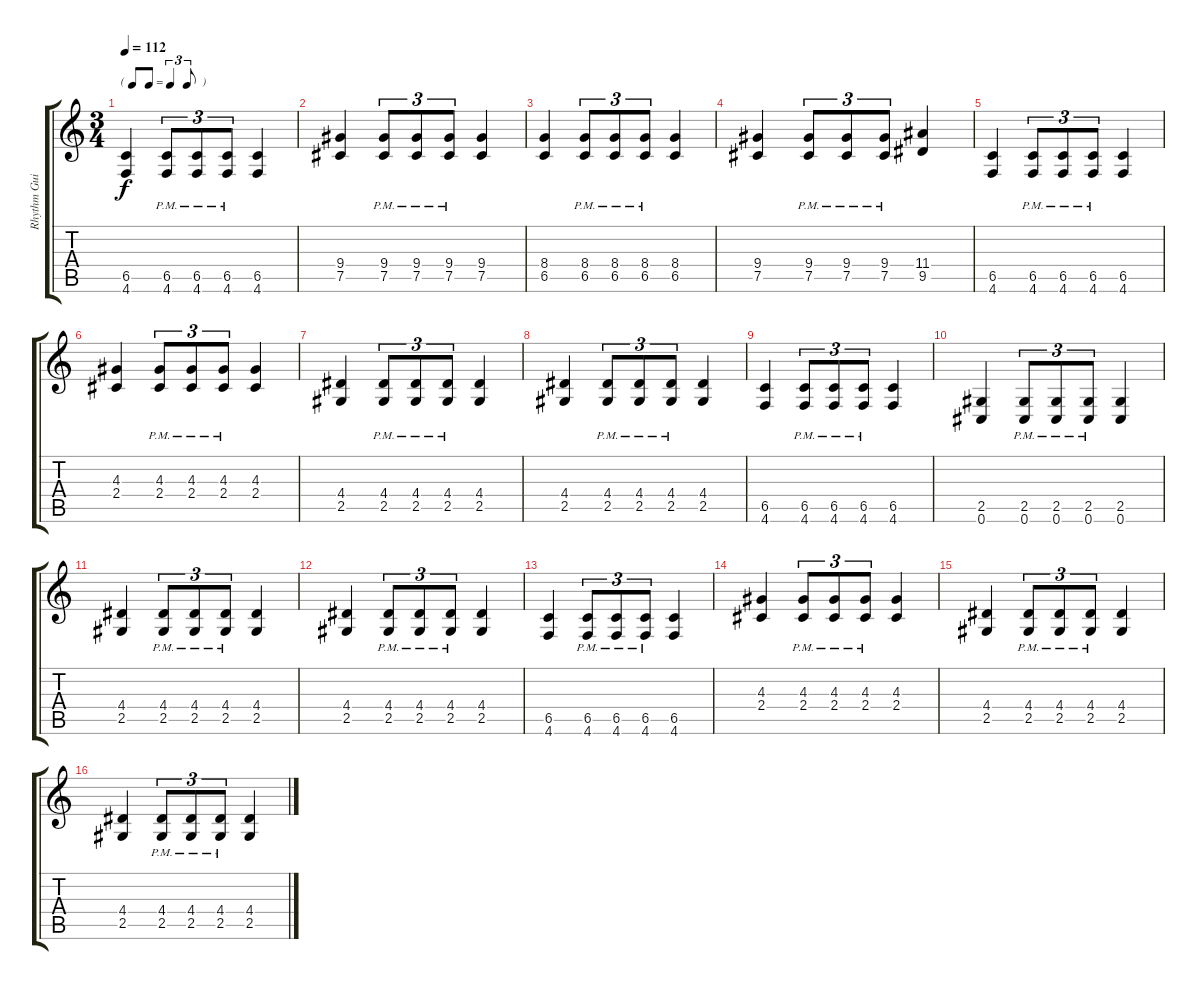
\track ("Rhythm Guitar" "Rhythm Gui") {instrument overdrivenguitar}
\staff {score tabs}
\tuning (Db4 Ab3 E3 B2 Gb2 Db2) {hide}
\ts (3 4)
\tf triplet8th
\tempo 112
\clef g2
\ks c
(6.5 4.6).4{dy f} (6.5{pm} 4.6{pm}).8{tu (3 2)} (6.5{pm} 4.6{pm}).8{tu (3 2)} (6.5{pm} 4.6{pm}).8{tu (3 2)} (6.5 4.6).4 |
(9.4 7.5).4 (9.4{pm} 7.5{pm}).8{tu (3 2)} (9.4{pm} 7.5{pm}).8{tu (3 2)} (9.4{pm} 7.5{pm}).8{tu (3 2)} (9.4 7.5).4 |
(8.4 6.5).4 (8.4 6.5{pm}).8{tu (3 2)} (8.4 6.5{pm}).8{tu (3 2)} (8.4 6.5{pm}).8{tu (3 2)} (8.4 6.5).4 |
(9.4 7.5).4 (9.4{pm} 7.5{pm}).8{tu (3 2)} (9.4{pm} 7.5{pm}).8{tu (3 2)} (9.4{pm} 7.5{pm}).8{tu (3 2)} (11.4 9.5).4 |
(6.5 4.6).4 (6.5{pm} 4.6{pm}).8{tu (3 2)} (6.5{pm} 4.6{pm}).8{tu (3 2)} (6.5{pm} 4.6{pm}).8{tu (3 2)} (6.5 4.6).4 |
(4.3 2.4).4 (4.3{pm} 2.4{pm}).8{tu (3 2)} (4.3{pm} 2.4{pm}).8{tu (3 2)} (4.3{pm} 2.4{pm}).8{tu (3 2)} (4.3 2.4).4 |
(4.4 2.5).4 (4.4{pm} 2.5{pm}).8{tu (3 2)} (4.4{pm} 2.5{pm}).8{tu (3 2)} (4.4{pm} 2.5{pm}).8{tu (3 2)} (4.4 2.5).4 |
(4.4 2.5).4 (4.4{pm} 2.5{pm}).8{tu (3 2)} (4.4{pm} 2.5{pm}).8{tu (3 2)} (4.4{pm} 2.5{pm}).8{tu (3 2)} (4.4 2.5).4 |
(6.5 4.6).4 (6.5{pm} 4.6{pm}).8{tu (3 2)} (6.5{pm} 4.6{pm}).8{tu (3 2)} (6.5{pm} 4.6{pm}).8{tu (3 2)} (6.5 4.6).4 |
(2.5 0.6).4 (2.5{pm} 0.6{pm}).8{tu (3 2)} (2.5{pm} 0.6{pm}).8{tu (3 2)} (2.5{pm} 0.6{pm}).8{tu (3 2)} (2.5 0.6).4 |
(4.4 2.5).4 (4.4{pm} 2.5{pm}).8{tu (3 2)} (4.4{pm} 2.5{pm}).8{tu (3 2)} (4.4{pm} 2.5{pm}).8{tu (3 2)} (4.4 2.5).4 |
(4.4 2.5).4 (4.4{pm} 2.5{pm}).8{tu (3 2)} (4.4{pm} 2.5{pm}).8{tu (3 2)} (4.4{pm} 2.5{pm}).8{tu (3 2)} (4.4 2.5).4 |
(6.5 4.6).4 (6.5{pm} 4.6{pm}).8{tu (3 2)} (6.5{pm} 4.6{pm}).8{tu (3 2)} (6.5{pm} 4.6{pm}).8{tu (3 2)} (6.5 4.6).4 |
(4.3 2.4).4 (4.3{pm} 2.4{pm}).8{tu (3 2)} (4.3{pm} 2.4{pm}).8{tu (3 2)} (4.3{pm} 2.4{pm}).8{tu (3 2)} (4.3 2.4).4 |
(4.4 2.5).4 (4.4{pm} 2.5{pm}).8{tu (3 2)} (4.4{pm} 2.5{pm}).8{tu (3 2)} (4.4{pm} 2.5{pm}).8{tu (3 2)} (4.4 2.5).4 |
(4.4 2.5).4 (4.4{pm} 2.5{pm}).8{tu (3 2)} (4.4{pm} 2.5{pm}).8{tu (3 2)} (4.4{pm} 2.5{pm}).8{tu (3 2)} (4.4 2.5).4
